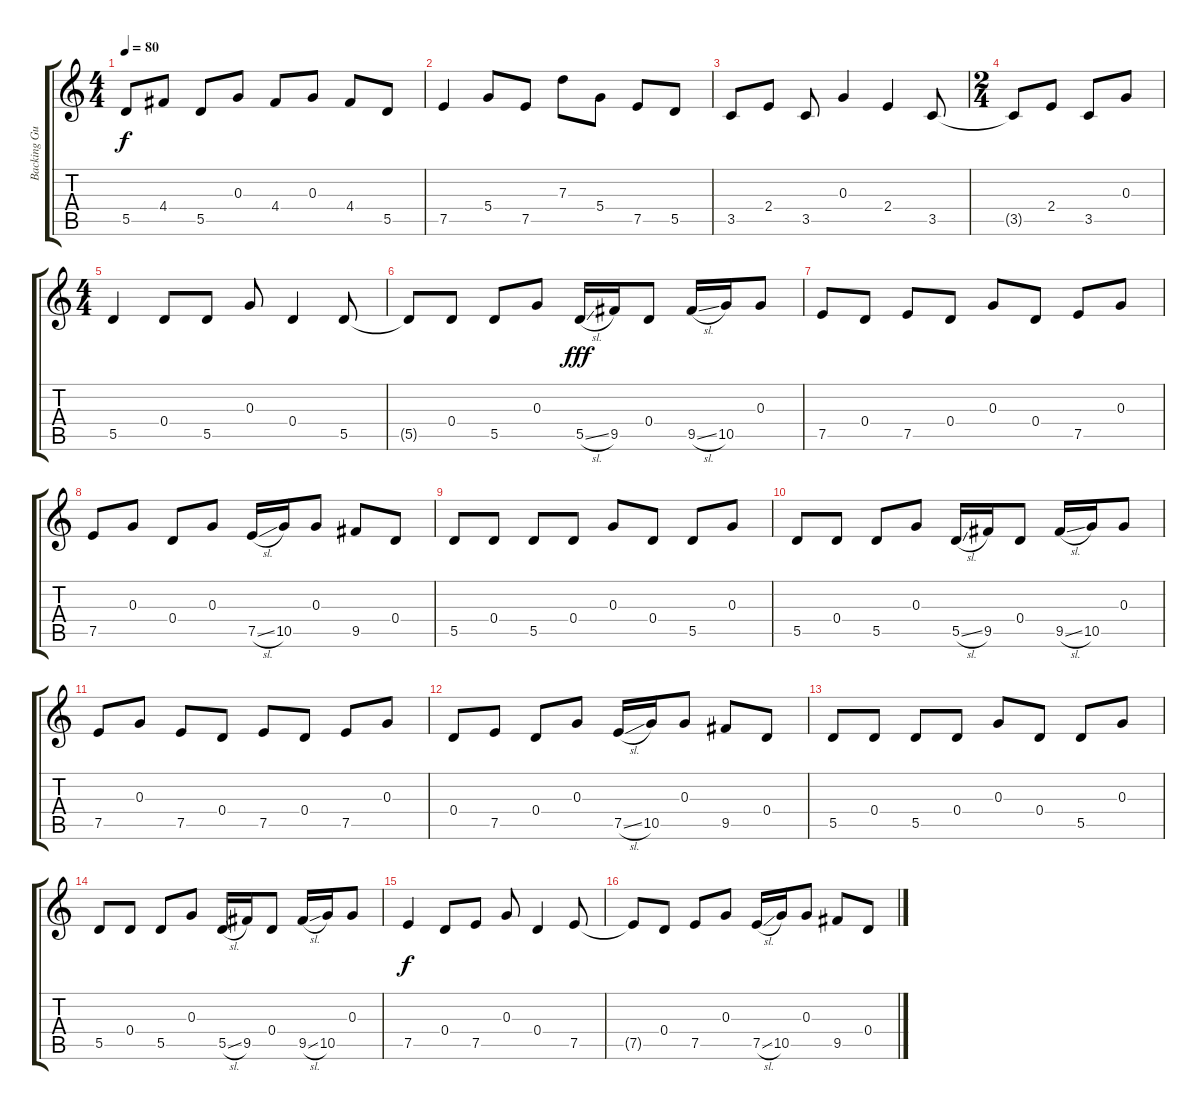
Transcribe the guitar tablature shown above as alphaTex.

\track ("Backing Guitar Clean (kjartan sveinsson)" "Backing Gu") {instrument electricguitarclean}
\staff {score tabs}
\tuning (E4 B3 G3 D3 A2 E2) {hide}
\ts (4 4)
\tempo 80
\clef g2
\ks c
5.5{t}.8{dy f} 4.4.8 5.5.8 0.3.8 4.4.8 0.3.8 4.4.8 5.5.8 |
7.5.4 5.4.8 7.5.8 7.3.8 5.4.8 7.5.8 5.5.8 |
3.5.8 2.4.8 3.5.8 0.3.4 2.4.4 3.5.8 |
\ts (2 4)
3.5{t}.8 2.4.8 3.5.8 0.3.8 |
\ts (4 4)
5.5.4 0.4.8 5.5.8 0.3.8 0.4.4 5.5.8 |
5.5{t}.8 0.4.8 5.5.8 0.3.8 5.5{sl}.16{dy fff} 9.5.16 0.4.8 9.5{sl}.16 10.5.16 0.3.8 |
7.5.8 0.4.8 7.5.8 0.4.8 0.3.8 0.4.8 7.5.8 0.3.8 |
7.5.8 0.3.8 0.4.8 0.3.8 7.5{sl}.16 10.5.16 0.3.8 9.5.8 0.4.8 |
5.5.8 0.4.8 5.5.8 0.4.8 0.3.8 0.4.8 5.5.8 0.3.8 |
5.5.8 0.4.8 5.5.8 0.3.8 5.5{sl}.16 9.5.16 0.4.8 9.5{sl}.16 10.5.16 0.3.8 |
7.5.8 0.3.8 7.5.8 0.4.8 7.5.8 0.4.8 7.5.8 0.3.8 |
0.4.8 7.5.8 0.4.8 0.3.8 7.5{sl}.16 10.5.16 0.3.8 9.5.8 0.4.8 |
5.5.8 0.4.8 5.5.8 0.4.8 0.3.8 0.4.8 5.5.8 0.3.8 |
5.5.8 0.4.8 5.5.8 0.3.8 5.5{sl}.16 9.5.16 0.4.8 9.5{sl}.16 10.5.16 0.3.8 |
7.5.4{dy f} 0.4.8 7.5.8 0.3.8 0.4.4 7.5.8 |
7.5{t}.8 0.4.8 7.5.8 0.3.8 7.5{sl}.16 10.5.16 0.3.8 9.5.8 0.4.8
